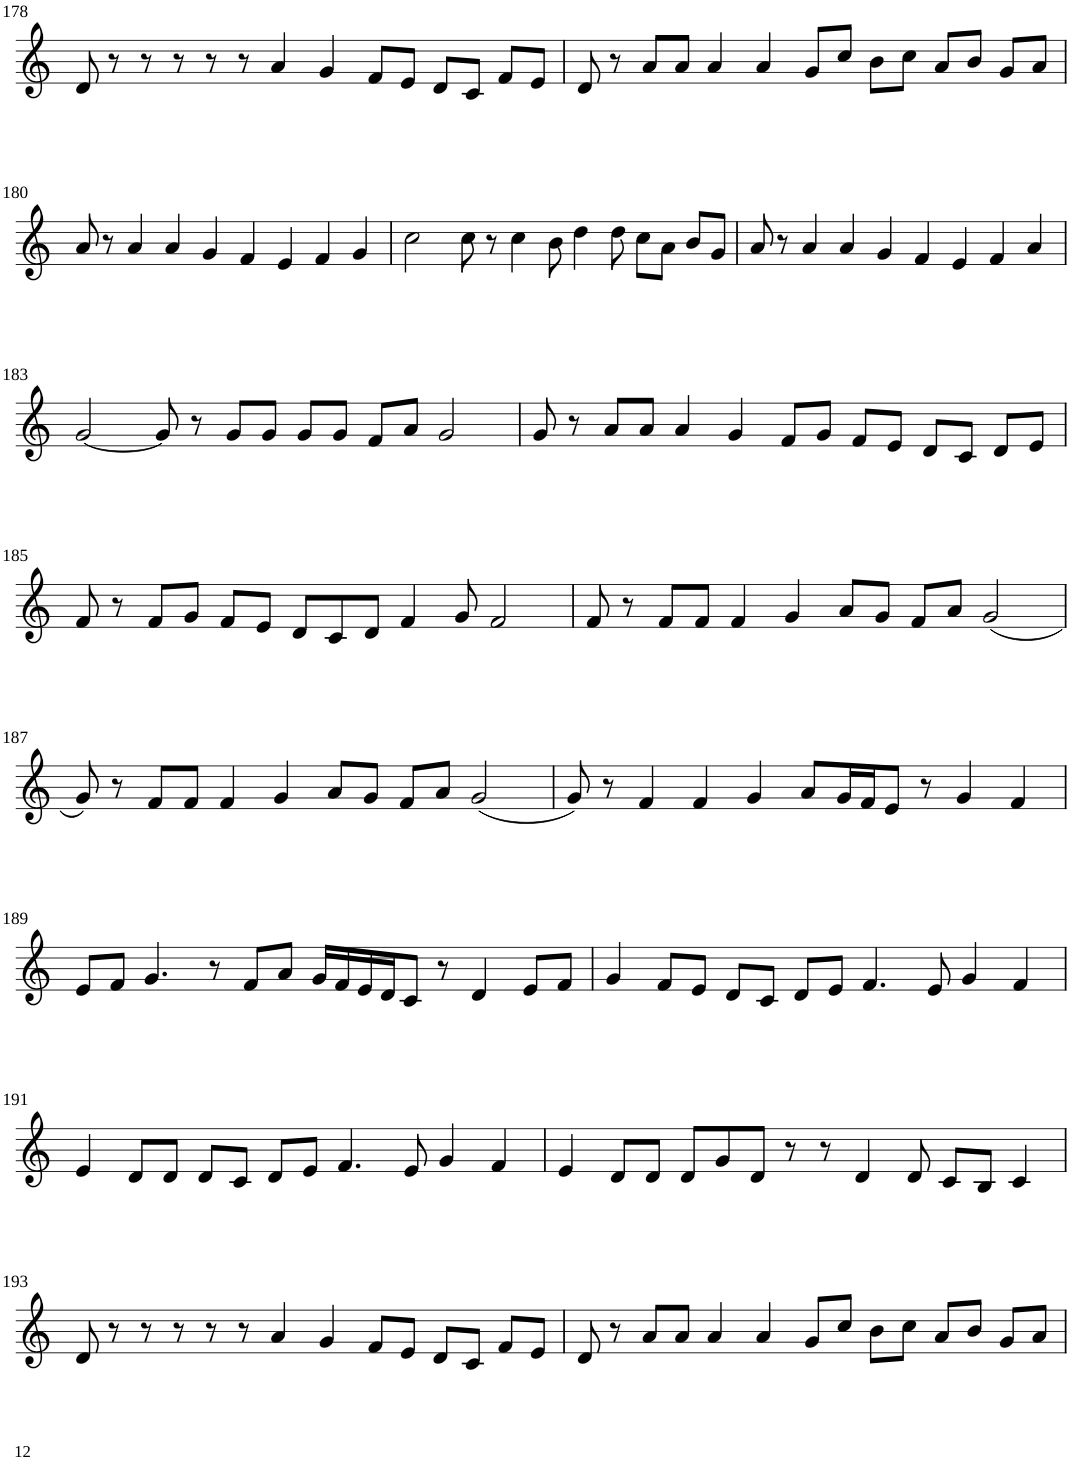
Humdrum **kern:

**kern
*part1
*staff1
*I"Violin
!!LO:PB:g=z
*clefG2
*k[]
*M8/4
=178
8d/
8r
8r
8r
8r
8r
4a/
4g/
8f/L
8e/J
8d/L
8c/J
8f/L
8e/J
=179
8d/
8r
8a/L
8a/J
4a/
4a/
8g/L
8cc/J
8b\L
8cc\J
8a/L
8b/J
8g/L
8a/J
!!LO:LB:g=z
=180
8a/
8r
4a/
4a/
4g/
4f/
4e/
4f/
4g/
=181
2cc\
8cc\
8r
4cc\
8b\
4dd\
8dd\
8cc\L
8a\J
8b/L
8g/J
=182
8a/
8r
4a/
4a/
4g/
4f/
4e/
4f/
4a/
!!LO:LB:g=z
=183
[2g/
8g/]
8r
8g/L
8g/J
8g/L
8g/J
8f/L
8a/J
2g/
=184
8g/
8r
8a/L
8a/J
4a/
4g/
8f/L
8g/J
8f/L
8e/J
8d/L
8c/J
8d/L
8e/J
!!LO:LB:g=z
=185
8f/
8r
8f/L
8g/J
8f/L
8e/J
8d/L
8c/
8d/J
4f/
8g/
2f/
=186
8f/
8r
8f/L
8f/J
4f/
4g/
8a/L
8g/J
8f/L
8a/J
(2g/
!!LO:LB:g=z
=187
8g/)
8r
8f/L
8f/J
4f/
4g/
8a/L
8g/J
8f/L
8a/J
(2g/
=188
8g/)
8r
4f/
4f/
4g/
8a/L
16g/L
16f/J
8e/J
8r
4g/
4f/
!!LO:LB:g=z
=189
8e/L
8f/J
4.g/
8r
8f/L
8a/J
16g/LL
16f/
16e/
16d/J
8c/J
8r
4d/
8e/L
8f/J
=190
4g/
8f/L
8e/J
8d/L
8c/J
8d/L
8e/J
4.f/
8e/
4g/
4f/
!!LO:LB:g=z
=191
4e/
8d/L
8d/J
8d/L
8c/J
8d/L
8e/J
4.f/
8e/
4g/
4f/
=192
4e/
8d/L
8d/J
8d/L
8g/
8d/J
8r
8r
4d/
8d/
8c/L
8B/J
4c/
!!LO:LB:g=z
=193
8d/
8r
8r
8r
8r
8r
4a/
4g/
8f/L
8e/J
8d/L
8c/J
8f/L
8e/J
=194
8d/
8r
8a/L
8a/J
4a/
4a/
8g/L
8cc/J
8b\L
8cc\J
8a/L
8b/J
8g/L
8a/J
=
*-
